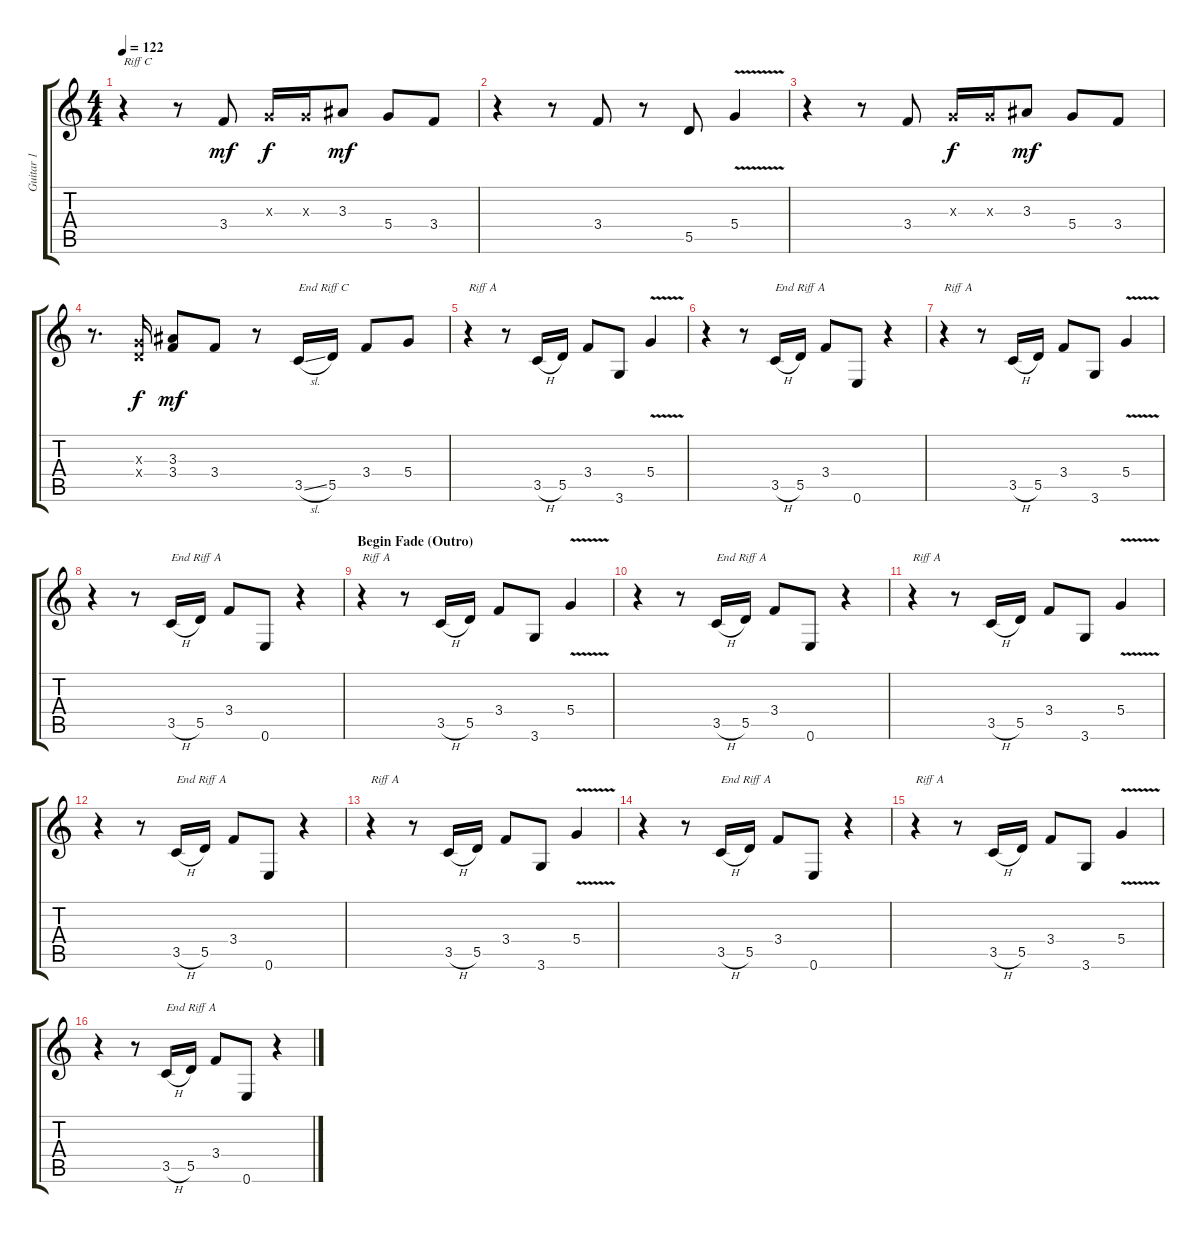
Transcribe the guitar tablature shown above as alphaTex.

\track ("Guitar 1" "Guitar 1") {instrument electricguitarclean}
\staff {score tabs}
\tuning (E4 B3 G3 D3 A2 E2) {hide}
\ts (4 4)
\tempo 122
\clef g2
\ks c
r.4{txt "Riff C" dy mf} r.8 3.4.8 0.3{x}.16{dy f} 0.3{x}.16 3.3.8{dy mf} 5.4.8 3.4.8 |
r.4 r.8 3.4.8 r.8 5.5.8 5.4{v}.4 |
r.4 r.8 3.4.8 0.3{x}.16{dy f} 0.3{x}.16 3.3.8{dy mf} 5.4.8 3.4.8 |
r.8{d} (0.3{x} 0.4{x}).16{dy f} (3.3 3.4).8{dy mf} 3.4.8 r.8 3.5{sl}.16{txt "End Riff C"} 5.5.16 3.4.8 5.4.8 |
r.4{txt "Riff A"} r.8 3.5{h}.16 5.5.16 3.4.8 3.6.8 5.4{v}.4 |
r.4 r.8 3.5{h}.16{txt "End Riff A"} 5.5.16 3.4.8 0.6.8 r.4 |
r.4{txt "Riff A"} r.8 3.5{h}.16 5.5.16 3.4.8 3.6.8 5.4{v}.4 |
r.4 r.8 3.5{h}.16{txt "End Riff A"} 5.5.16 3.4.8 0.6.8 r.4 |
\section ("" "Begin Fade (Outro)")
r.4{txt "Riff A"} r.8 3.5{h}.16 5.5.16 3.4.8 3.6.8 5.4{v}.4 |
r.4 r.8 3.5{h}.16{txt "End Riff A"} 5.5.16 3.4.8 0.6.8 r.4 |
r.4{txt "Riff A"} r.8 3.5{h}.16 5.5.16 3.4.8 3.6.8 5.4{v}.4 |
r.4 r.8 3.5{h}.16{txt "End Riff A"} 5.5.16 3.4.8 0.6.8 r.4 |
r.4{txt "Riff A"} r.8 3.5{h}.16 5.5.16 3.4.8 3.6.8 5.4{v}.4 |
r.4 r.8 3.5{h}.16{txt "End Riff A"} 5.5.16 3.4.8 0.6.8 r.4 |
r.4{txt "Riff A"} r.8 3.5{h}.16 5.5.16 3.4.8 3.6.8 5.4{v}.4 |
r.4 r.8 3.5{h}.16{txt "End Riff A"} 5.5.16 3.4.8 0.6.8 r.4
